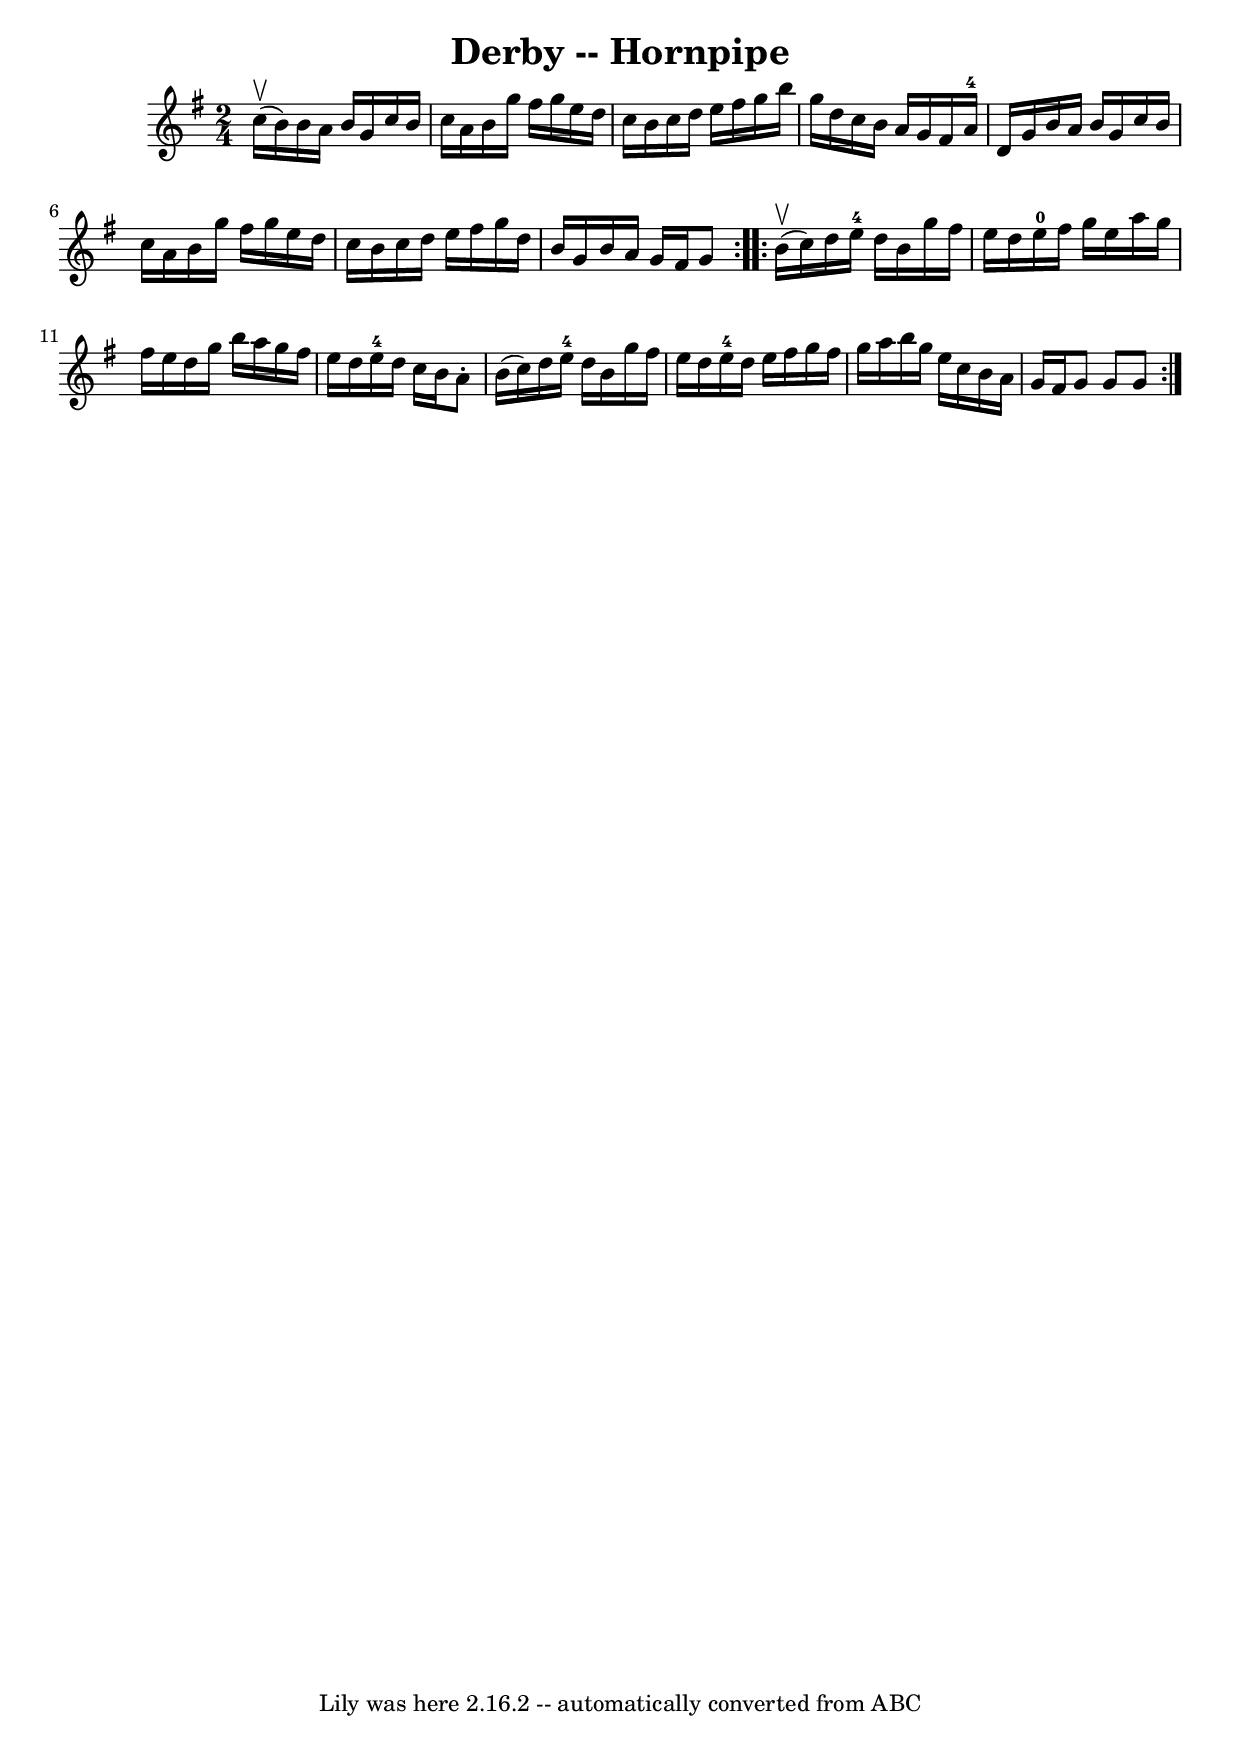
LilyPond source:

\version "2.16.2"
\include "Mammoth.ily"
\header {
	%% book = "Cole's 1000 Fiddle Tunes"
	crossRefNumber = "1"
	footnotes = ""
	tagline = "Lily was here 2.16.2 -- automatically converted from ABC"
	title = "Derby -- Hornpipe"
}
voicedefault =  {


\repeat volta 2 {
\time 2/4 
\key g \major c''16 (^\upbow b'16) |
 b'16 a'16   
 b'16 g'16 c''16 b'16 c''16 a'16  |
 b'16 g''16    
fis''16 g''16 e''16 d''16 c''16 b'16  |
 c''16 d''16  
 e''16 fis''16 g''16 b''16 g''16 d''16  |
 c''16    
b'16 a'16 g'16 fis'16 a'16-4 d'16 g'16  |
 b'16   
 a'16 b'16 g'16 c''16 b'16 c''16 a'16  |
 b'16    
g''16 fis''16 g''16 e''16 d''16 c''16 b'16  |
 c''16  
 d''16 e''16 fis''16 g''16 d''16 b'16 g'16  |
 b'16  
 a'16 g'16 fis'16 g'8  }     \repeat volta 2 { b'16 (^\upbow   
c''16) |
 d''16 e''16-4 d''16 b'16 g''16 fis''16    
e''16 d''16  |
 e''16-0 fis''16 g''16 e''16 a''16    
g''16 fis''16 e''16  |
 d''16 g''16 b''16 a''16 g''16 
 fis''16 e''16 d''16  |
 e''16-4 d''16 c''16 b'16    
a'8 -. b'16 (c''16) |
 d''16 e''16-4 d''16 b'16    
g''16 fis''16 e''16 d''16  |
 e''16-4 d''16 e''16    
fis''16 g''16 fis''16 g''16 a''16  |
 b''16 g''16    
e''16 c''16 b'16 a'16 g'16 fis'16  |
 g'8 g'8 g'8  
}   
}

\score{
    <<

	\context Staff="default"
	{
	    \voicedefault 
	}

    >>
	\layout {
	}
	\midi {}
}
